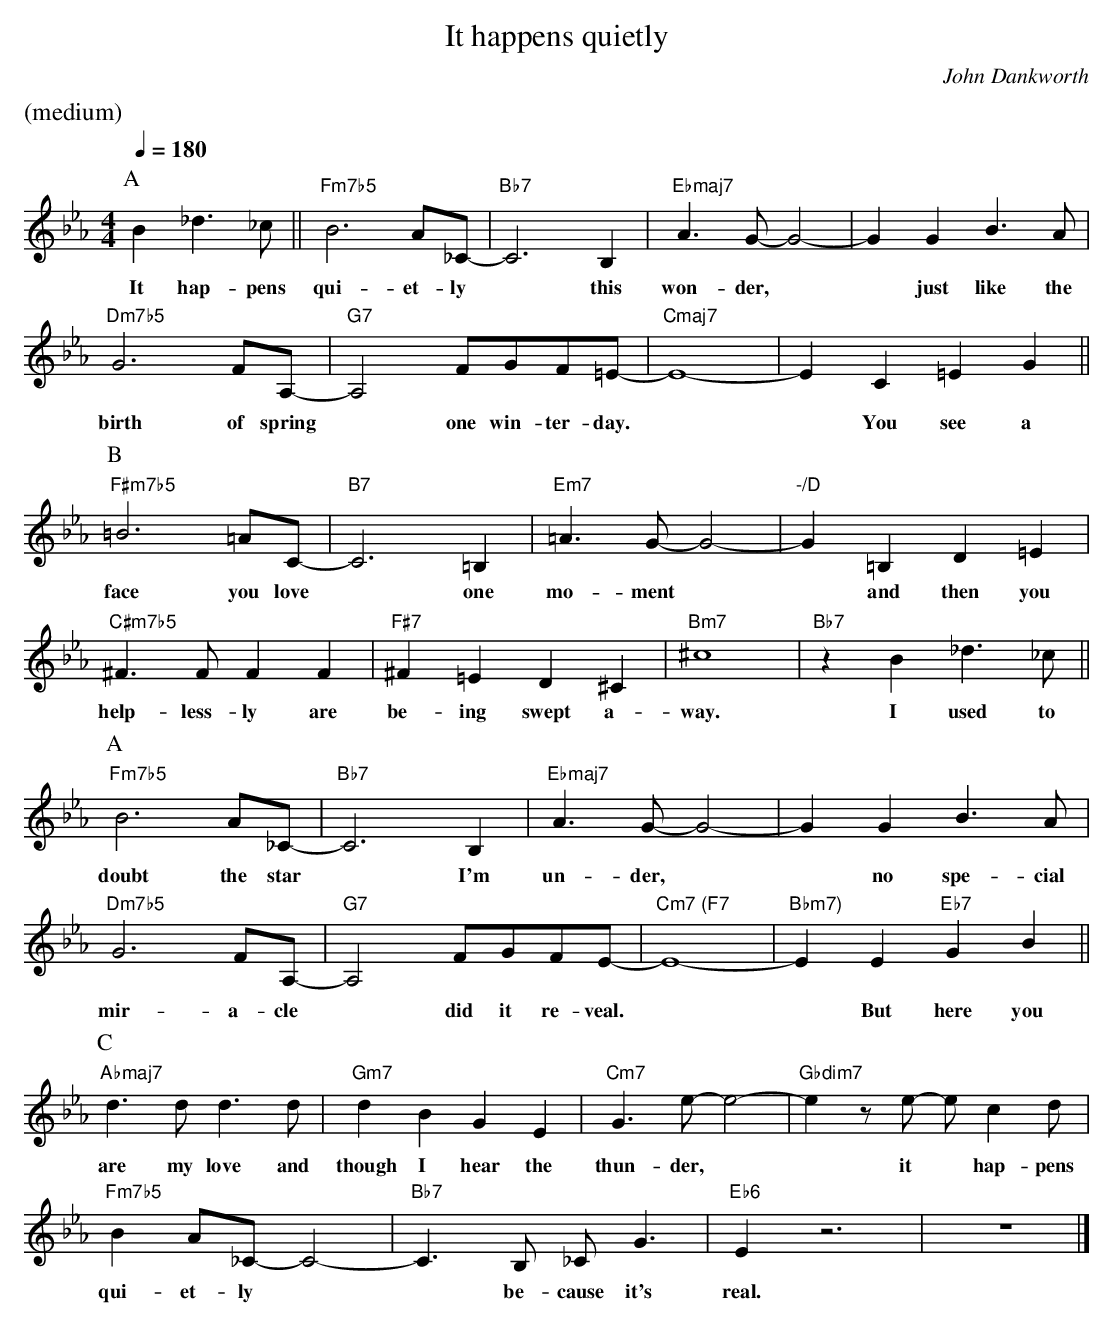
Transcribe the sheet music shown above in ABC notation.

X:1
T: It happens quietly
M:4/4
L:1/4
C:John Dankworth
Q:1/4=180
K:Eb
%%text (medium)
P: A
B_d>_c || "Fm7b5"B3A/_C/- | "Bb7"C3B, | "Ebmaj7"A>G-G2- | GGB>A |
w:It hap-pens qui-et-ly* this won-der,** just like the
"Dm7b5"G3F/A,/- | "G7"A,2 F/G/F/=E/- | "Cmaj7"E4- |EC=EG ||
w:birth of spring* one win-ter-day.** You see a
P: B
"F#m7b5"=B3=A/C/- | "B7"C3=B, | "Em7"=A>G-G2- | "-/D"G=B,D=E |
w:face you love* one mo-ment** and then you
"C#m7b5"^F>FFF | "F#7"^F=ED^C | "Bm7"^c4 | "Bb7"zB_d>_c ||
w:help-less-ly are be-ing swept a-way.  I used to
P: A
"Fm7b5"B3A/_C/- | "Bb7"C3B, | "Ebmaj7"A>G-G2- | GGB>A |
w:doubt the star* I'm un-der,** no spe-cial
"Dm7b5"G3F/A,/- | "G7"A,2 F/G/F/E/- | "Cm7 (F7"E4- | "Bbm7)"EE"Eb7"GB ||
w:mir-a-cle* did it re-veal.** But here you
P: C
"Abmaj7"d>dd>d | "Gm7"dBGE | "Cm7"G>e-e2- | "Gbdim7"e z/e/- e/cd/ |
w:are my love and though I hear the thun-der,** it* hap-pens
"Fm7b5"BA/_C/- C2- | "Bb7"C>B, _C<G | "Eb6"Ez3 | z4 |]
w:qui-et-ly** be-cause it's real.
